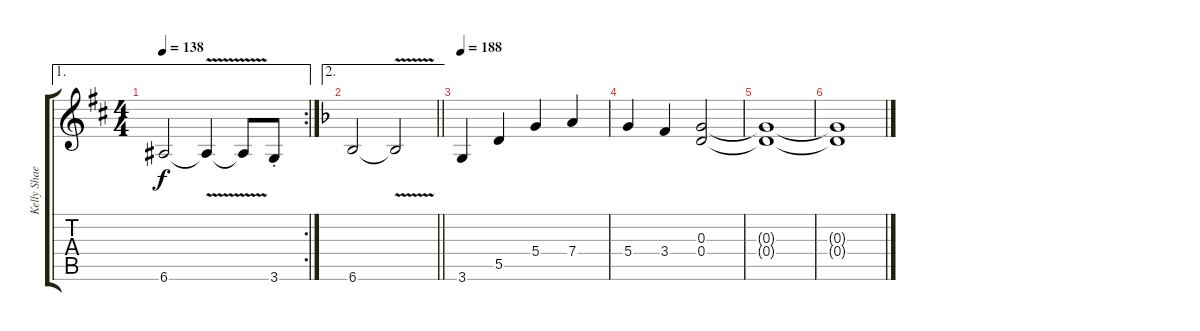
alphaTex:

\track ("Kelly Shaefer rhythm" "Kelly Shae") {instrument distortionguitar}
\staff {score tabs}
\tuning (E4 B3 G3 D3 A2 E2) {hide}
\ae 1
\rc 2
\ts (4 4)
\tempo 138
\clef g2
\ks d
6.6.2{dy f} 6.6{v t}.4 6.6{v t}.8 3.6{st}.8 |
\ae 2
\barLineRight lightlight
\ks f
6.6.2 6.6{v t}.2 |
\tempo 188
3.6.4 5.5.4 5.4.4 7.4.4 |
5.4.4 3.4.4 (0.3 0.4).2 |
(0.3{t} 0.4{t}).1 |
(0.3{t} 0.4{t}).1
